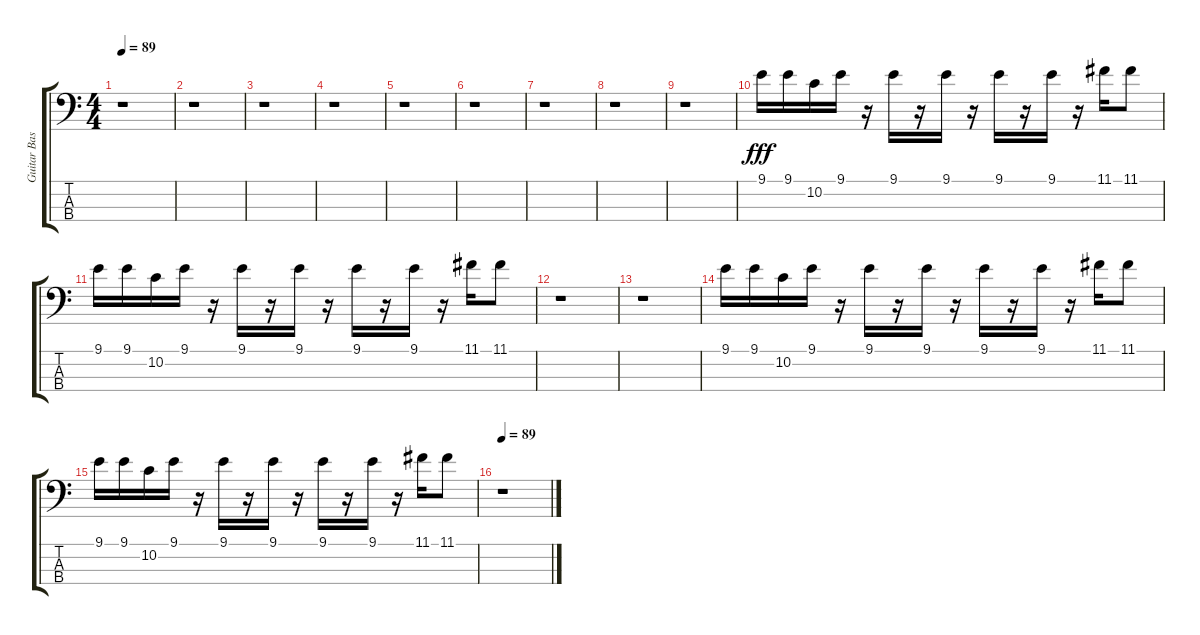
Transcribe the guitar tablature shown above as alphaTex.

\track ("Guitar Bass" "Guitar Bas") {instrument acousticguitarnylon}
\staff {score tabs}
\tuning (G2 D2 A1 E1) {hide}
\ts (4 4)
\tempo 89
\clef f4
\ks c
r.1{dy fff} |
r.1 |
r.1 |
r.1 |
r.1 |
r.1 |
r.1 |
r.1 |
r.1 |
9.1.16 9.1.16 10.2.16 9.1.16 r.16 9.1.16 r.16 9.1.16 r.16 9.1.16 r.16 9.1.16 r.16 11.1.16 11.1.8 |
9.1.16 9.1.16 10.2.16 9.1.16 r.16 9.1.16 r.16 9.1.16 r.16 9.1.16 r.16 9.1.16 r.16 11.1.16 11.1.8 |
r.1 |
r.1 |
9.1.16 9.1.16 10.2.16 9.1.16 r.16 9.1.16 r.16 9.1.16 r.16 9.1.16 r.16 9.1.16 r.16 11.1.16 11.1.8 |
9.1.16 9.1.16 10.2.16 9.1.16 r.16 9.1.16 r.16 9.1.16 r.16 9.1.16 r.16 9.1.16 r.16 11.1.16 11.1.8 |
\tempo 89
r.1
